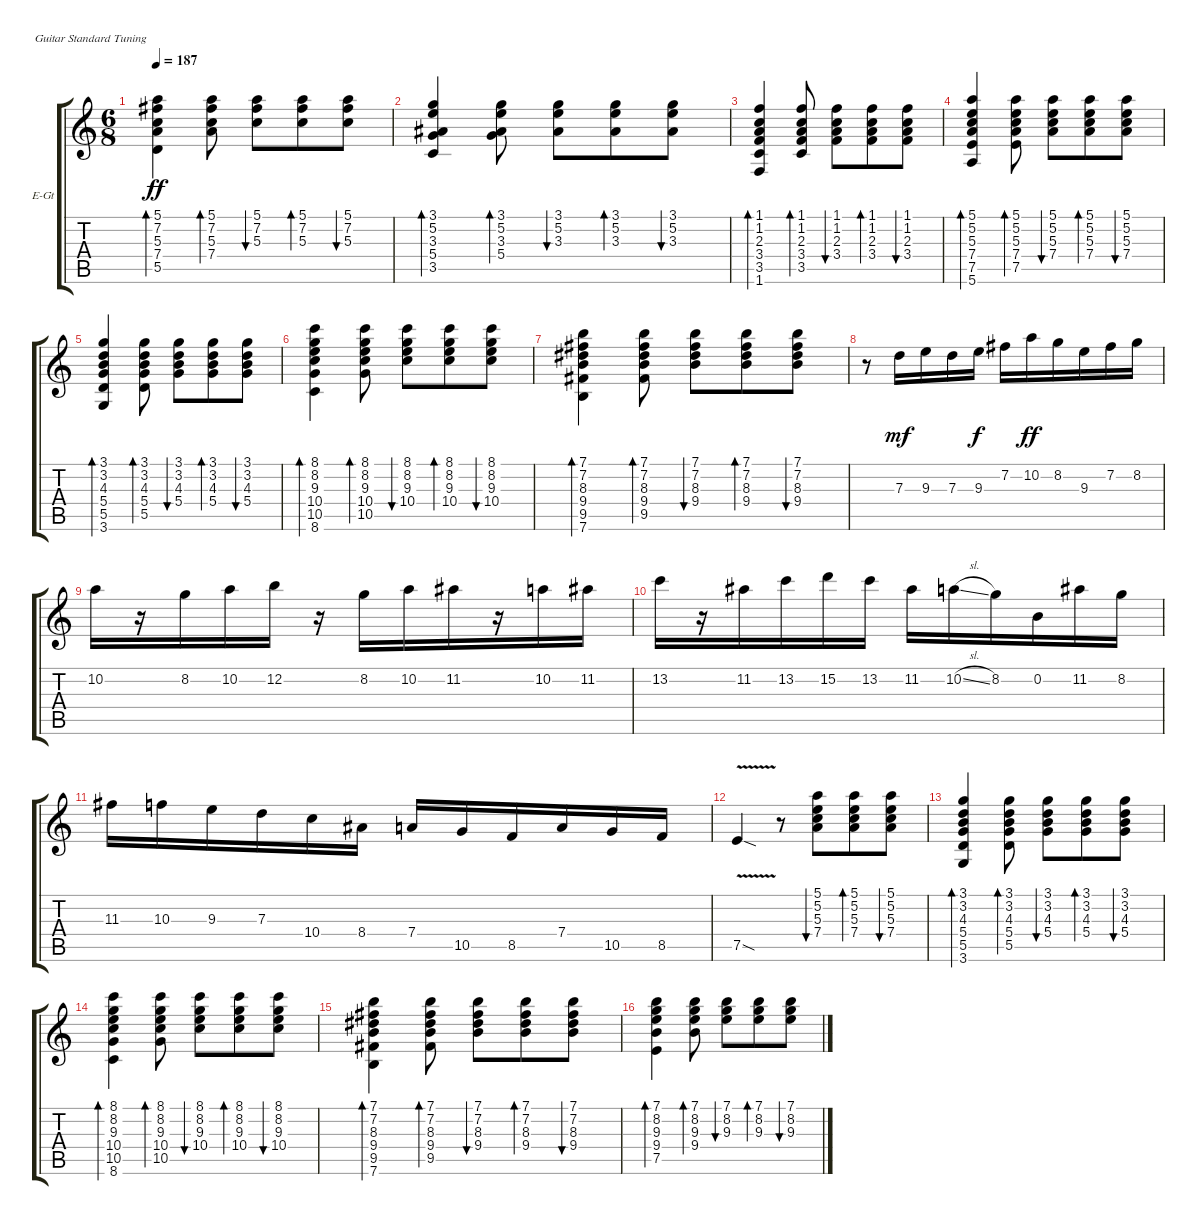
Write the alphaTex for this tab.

\bracketExtendMode groupsimilarinstruments
\firstSystemTrackNameOrientation horizontal
\otherSystemsTrackNameOrientation horizontal
\track ("John" "E-Gt") {instrument electricguitarclean}
\staff {score tabs}
\tuning (E4 B3 G3 D3 A2 E2)
\ts (6 8)
\tempo 187
\clef g2
\ks c
(5.5 7.4 5.3 7.2 5.1).4{bd 135 dy ff} (7.4 5.3 7.2 5.1).8{bd 62} (5.3 7.2 5.1).8{bu 61} (5.3 7.2 5.1).8{bd 60} (5.3 7.2 5.1).8{bu 59} |
(3.5 5.4 3.3 5.2 3.1).4{bd 124} (5.4 3.3 5.2 3.1).8{bd 60} (3.3 5.2 3.1).8{bu 59} (3.3 5.2 3.1).8{bd 58} (3.3 5.2 3.1).8{bu 58} |
(1.6 3.5 3.4 2.3 1.2 1.1).4{bd 133} (3.5 3.4 2.3 1.2 1.1).8{bd 58} (3.4 2.3 1.2 1.1).8{bu 58} (3.4 2.3 1.2 1.1).8{bd 58} (3.4 2.3 1.2 1.1).8{bu 58} |
(5.6 7.5 7.4 5.3 5.2 5.1).4{bd 121} (7.5 7.4 5.3 5.2 5.1).8{bd 53} (7.4 5.3 5.2 5.1).8{bu 52} (7.4 5.3 5.2 5.1).8{bd 51} (7.4 5.3 5.2 5.1).8{bu 51} |
(3.6 5.5 5.4 4.3 3.2 3.1).4{bd 118} (5.5 5.4 4.3 3.2 3.1).8{bd 51} (5.4 4.3 3.2 3.1).8{bu 51} (5.4 4.3 3.2 3.1).8{bd 51} (5.4 4.3 3.2 3.1).8{bu 51} |
(8.6 10.5 10.4 9.3 8.2 8.1).4{bd 107} (10.5 10.4 9.3 8.2 8.1).8{bd 51} (10.4 9.3 8.2 8.1).8{bu 51} (10.4 9.3 8.2 8.1).8{bd 51} (10.4 9.3 8.2 8.1).8{bu 51} |
(7.6 9.5 9.4 8.3 7.2 7.1).4{bd 124} (9.5 9.4 8.3 7.2 7.1).8{bd 53} (9.4 8.3 7.2 7.1).8{bu 52} (9.4 8.3 7.2 7.1).8{bd 51} (9.4 8.3 7.2 7.1).8{bu 51} |
r.8 7.3.16{dy mf} 9.3.16 7.3.16 9.3.16{dy f} 7.2.16 10.2.16{dy ff} 8.2.16 9.3.16 7.2.16 8.2.16 |
10.2.16 r.16 8.2.16 10.2.16 12.2.16 r.16 8.2.16 10.2.16 11.2.16 r.16 10.2.16 11.2.16 |
13.2.16 r.16 11.2.16 13.2.16 15.2.16 13.2.16 11.2.16 10.2{sl}.16 8.2.16 0.2.16 11.2.16 8.2.16 |
11.3.16 10.3.16 9.3.16 7.3.16 10.4.16 8.4.16 7.4.16 10.5.16 8.5.16 7.4.16 10.5.16 8.5.16 |
7.5{v sod}.4 r.8 (7.4 5.3 5.2 5.1).8{bu 52} (7.4 5.3 5.2 5.1).8{bd 51} (7.4 5.3 5.2 5.1).8{bu 51} |
(3.6 5.5 5.4 4.3 3.2 3.1).4{bd 118} (5.5 5.4 4.3 3.2 3.1).8{bd 51} (5.4 4.3 3.2 3.1).8{bu 51} (5.4 4.3 3.2 3.1).8{bd 51} (5.4 4.3 3.2 3.1).8{bu 51} |
(8.6 10.5 10.4 9.3 8.2 8.1).4{bd 107} (10.5 10.4 9.3 8.2 8.1).8{bd 51} (10.4 9.3 8.2 8.1).8{bu 51} (10.4 9.3 8.2 8.1).8{bd 51} (10.4 9.3 8.2 8.1).8{bu 51} |
(7.6 9.5 9.4 8.3 7.2 7.1).4{bd 124} (9.5 9.4 8.3 7.2 7.1).8{bd 53} (9.4 8.3 7.2 7.1).8{bu 52} (9.4 8.3 7.2 7.1).8{bd 51} (9.4 8.3 7.2 7.1).8{bu 51} |
(7.5 9.4 9.3 8.2 7.1).4{bd 99} (9.4 9.3 8.2 7.1).8{bd 69} (9.3 8.2 7.1).8{bu 68} (9.3 8.2 7.1).8{bd 67} (9.3 8.2 7.1).8{bu 66}
